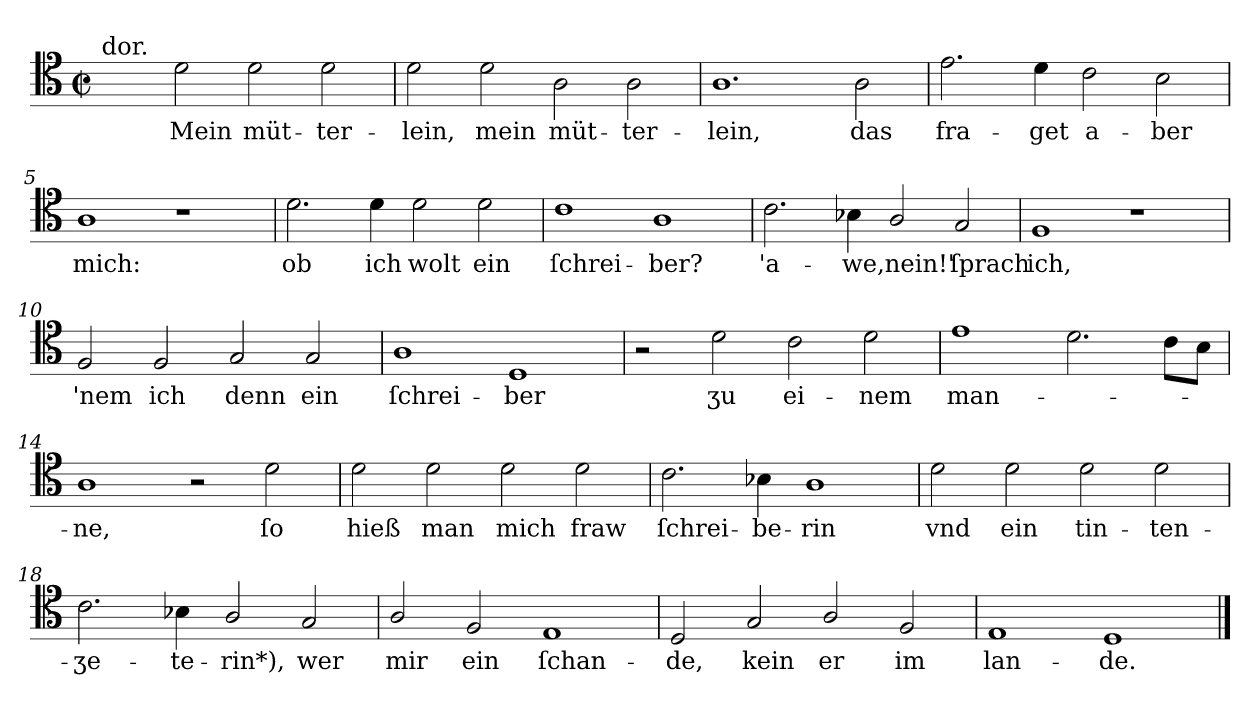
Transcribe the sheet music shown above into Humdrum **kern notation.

**kern	**text
*part1	*part1
*staff1	*staff1
*clefC4	*
*k[]	*
*D:dor	*
*M4/2	*
*met(c|)	*
=1	=1
!LO:TX:a:t=dor.	!
2ryy	.
2d	Mein
2d	müt-
2d	-ter-
=2	=2
2d	-lein,
2d	mein
2A	müt-
2A	-ter-
=3	=3
1.A	-lein,
2A	das
=4	=4
2.e	fra-
4d	-get
2c	a-
2B	-ber
=5	=5
1A	mich:
1r	.
=6	=6
2.d	ob
4d	ich
2d	wolt
2d	ein
=7	=7
1c	ſchrei-
1A	-ber?
=8	=8
2.c	'a-
4B-X	-we,
2A/	nein!'
2G	ſprach
=9	=9
1F	ich,
1r	.
=10	=10
2F	'nem
2F	ich
2G	denn
2G	ein
=11	=11
1A	ſchrei-
1D	-ber
=12	=12
2r	.
2d	ʒu
2c	ei-
2d	-nem
=13	=13
1e	man-
2.d	.
8cL	.
8BJ	.
=14	=14
1A	-ne,
2r	.
2d	ſo
=15	=15
2d	hieß
2d	man
2d	mich
2d	fraw
=16	=16
2.c	ſchrei-
4B-X	-be-
1A	-rin
=17	=17
2d	vnd
2d	ein
2d	tin-
2d	-ten-
=18	=18
2.c	-ʒe-
4B-X	-te-
2A/	-rin*),
2G	wer
=19	=19
2A/	mir
2F	ein
1E	ſchan-
=20	=20
2D	-de,
2G	kein
2A/	er
2F	im
=21	=21
1E	lan-
1D	-de.
==	==
*-	*-
